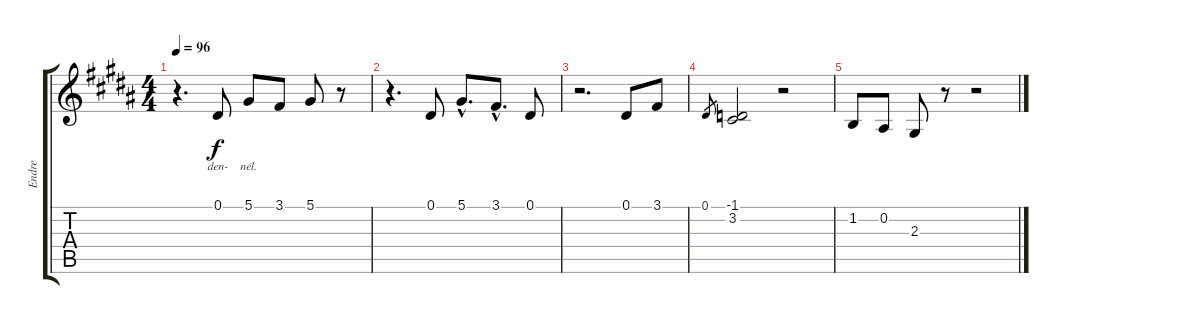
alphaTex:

\track ("Endre" "Endre") {instrument violin}
\staff {score tabs}
\tuning (Eb4 Bb3 Gb3 Db3 Ab2 Eb2) {hide}
\ts (4 4)
\tempo 96
\clef g2
\ks g#minor
r.4{d dy f} 0.1.8{lyrics (0 "den-") lyrics (1 "") lyrics (2 "") lyrics (3 "") lyrics (4 "")} 5.1.8{lyrics (0 "nél.") lyrics (1 "") lyrics (2 "") lyrics (3 "") lyrics (4 "")} 3.1.8 5.1.8 r.8 |
r.4{d} 0.1.8 5.1{hac}.8{d} 3.1{hac}.8{d} 0.1.8 |
r.2{d} 0.1.8 3.1.8 |
0.1.8{gr} (-1.1 3.2).2 r.2 |
1.2.8 0.2.8 2.3.8 r.8 r.2
